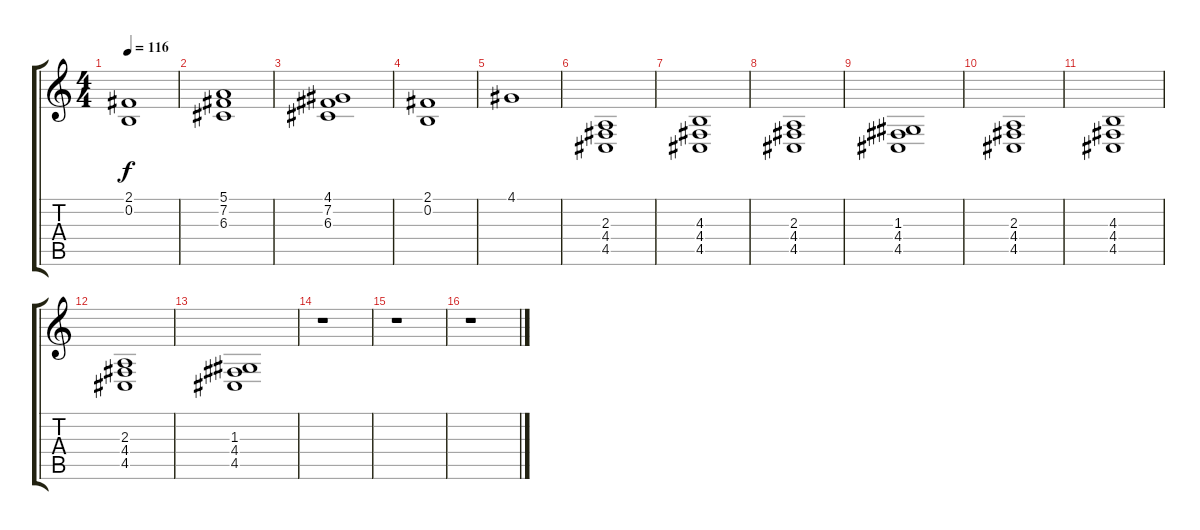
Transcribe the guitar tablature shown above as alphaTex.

\track "" {instrument stringensemble2}
\staff {score tabs}
\tuning (E4 B3 G3 D3 A2 E2) {hide}
\ts (4 4)
\tempo 116
\clef g2
\ks c
(2.1{t} 0.2{t}).1{dy f} |
(5.1 7.2 6.3).1 |
(4.1 7.2 6.3).1 |
(2.1 0.2).1 |
4.1.1 |
(2.3 4.4 4.5).1 |
(4.3 4.4 4.5).1 |
(2.3 4.4 4.5).1 |
(1.3 4.4 4.5).1 |
(2.3 4.4 4.5).1 |
(4.3 4.4 4.5).1 |
(2.3 4.4 4.5).1 |
(1.3 4.4 4.5).1 |
r.1 |
r.1 |
r.1
